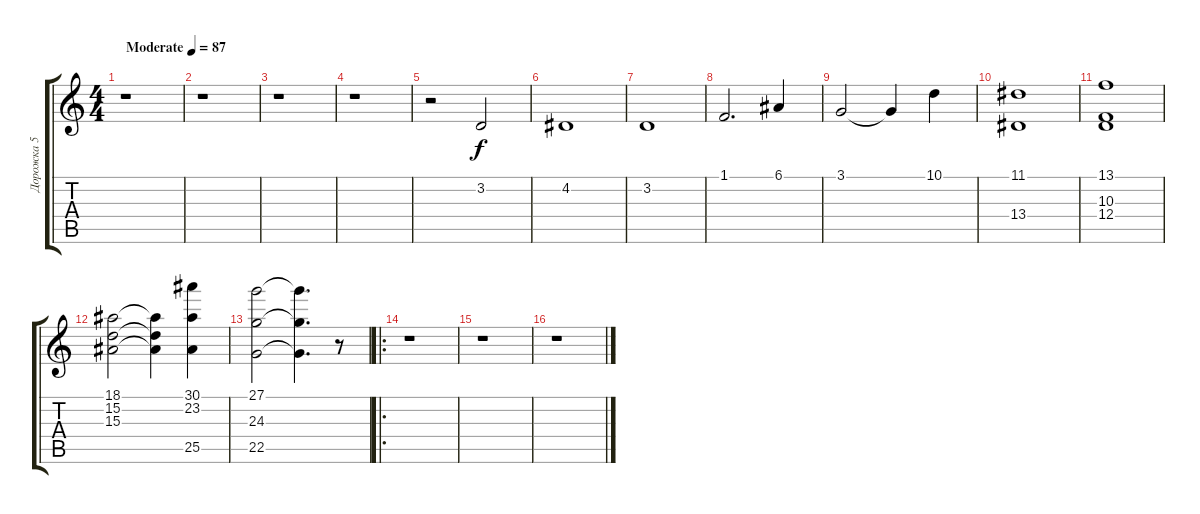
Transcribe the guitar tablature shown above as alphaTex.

\track ("Дорожка 5" "Дорожка 5") {instrument stringensemble2}
\staff {score tabs}
\tuning (E4 B3 G3 D3 A2 E2) {hide}
\ts (4 4)
\tempo (87 "Moderate")
\clef g2
\ks c
r.1{dy f instrument stringensemble2} |
r.1 |
r.1 |
r.1 |
r.2 3.2.2 |
4.2.1 |
3.2.1 |
1.1.2{d} 6.1.4 |
3.1.2{instrument stringensemble1} 3.1{t}.4 10.1.4{instrument stringensemble2} |
(11.1 13.4).1{instrument stringensemble1} |
(13.1 10.3 12.4).1{instrument stringensemble2} |
(18.1 15.2 15.3).2 (18.1{t} 15.2{t} 15.3{t}).4 (30.1 23.2 25.5).4 |
(27.1 24.3 22.5).2{instrument stringensemble1} (27.1{t} 24.3{t} 22.5{t}).4{d} r.8 |
\ro
r.1 |
r.1 |
r.1
